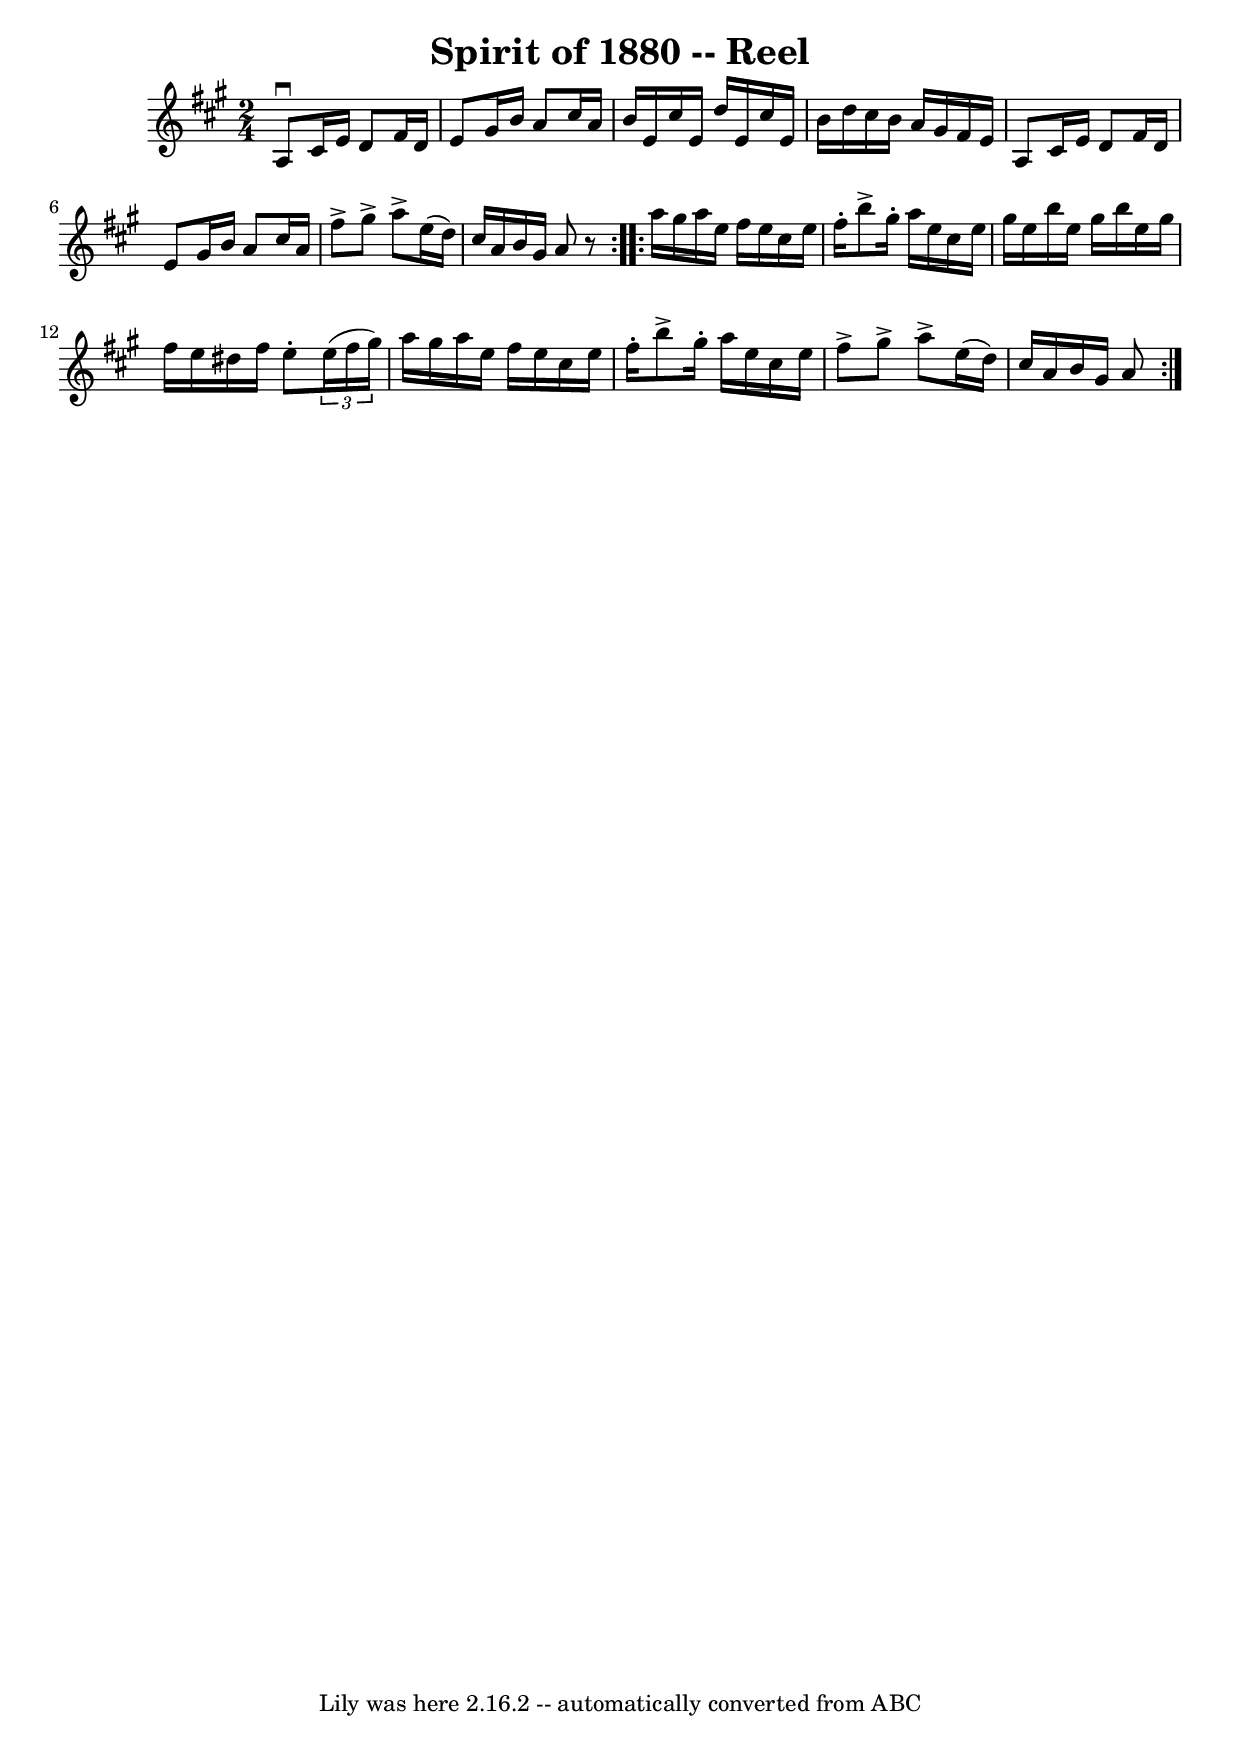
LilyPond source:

\version "2.16.2"
\include "Mammoth.ily"
\header {
  %% book = "Ryan's Mammoth Collection"
  crossRefNumber = "1"
  footnotes = "\\\\170"
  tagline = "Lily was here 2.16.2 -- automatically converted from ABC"
  title = "Spirit of 1880 -- Reel"

}
voicedefault =  {



  \repeat volta 2 {

    \time 2/4 
    \key a \major
 a8^\downbow cis'16 e'16 d'8 fis'16    
    d'16    |
    e'8 gis'16 b'16 a'8 cis''16 a'16    |
    
    b'16 e'16 cis''16 e'16 d''16 e'16 cis''16 e'16    
    |
    b'16 d''16 cis''16 b'16 a'16 gis'16 fis'16 e'16 
    |
    a8 cis'16 e'16 d'8 fis'16 d'16    |
    e'8 
    gis'16 b'16 a'8 cis''16 a'16    |
    fis''8^\accent   
    gis''8^\accent a''8^\accent e''16 (d''16)   |
    cis''16    
    a'16 b'16 gis'16 a'8    r8   
  } 
  \repeat volta 2 {
    a''16 gis''16  
    a''16 e''16 fis''16 e''16 cis''16 e''16    |
    fis''16 
    -. b''8^\accent gis''16 -. a''16 e''16 cis''16 e''16    
    |
    gis''16 e''16 b''16 e''16 gis''16 b''16 e''16    
    gis''16    |
    fis''16 e''16 dis''16 fis''16 e''8 -.   
    \times 2/3 { e''16 (fis''16 gis''16) 
	       }   |
    a''16    
    gis''16 a''16 e''16 fis''16 e''16 cis''16 e''16    |
    
    fis''16 -. b''8^\accent gis''16 -. a''16 e''16 cis''16 e''16    
    |
    fis''8^\accent gis''8^\accent a''8^\accent e''16 (d''16  
    -)   |
    cis''16 a'16 b'16 gis'16 a'8  
  }   

}

\score{
  <<

    \context Staff="default"
    {
      \voicedefault 
      
    }

  >>
  \layout {
    
  }
  \midi {
  }

}
